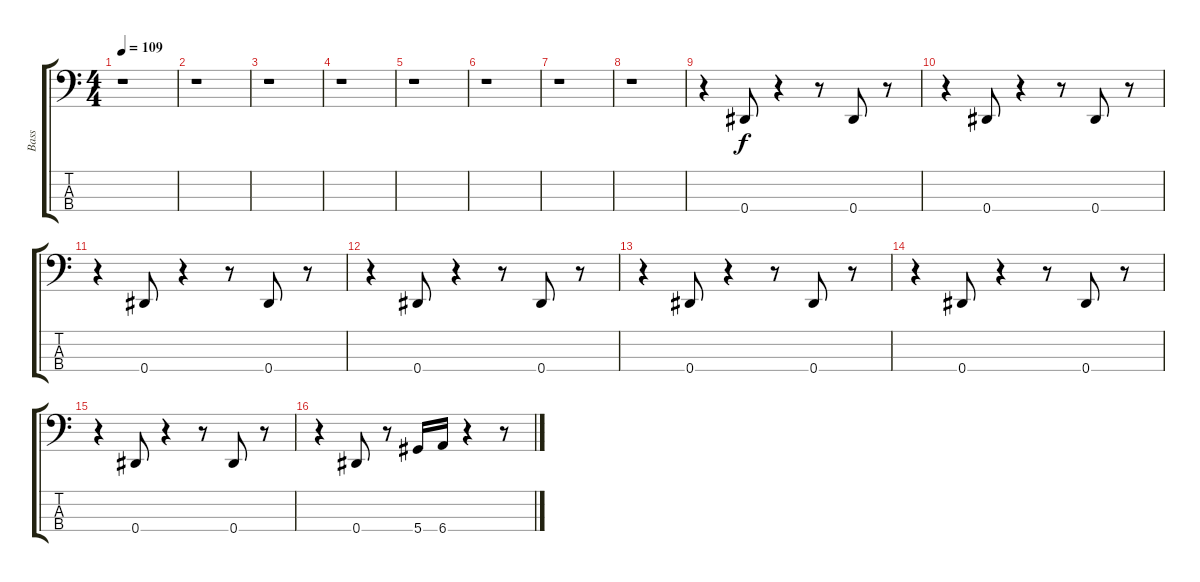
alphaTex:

\track ("Bass" "Bass") {instrument electricbassfinger}
\staff {score tabs}
\tuning (Gb2 Db2 Ab1 Eb1) {hide}
\ts (4 4)
\tempo 109
\clef f4
\ks c
r.1{dy f instrument electricbassfinger} |
r.1 |
r.1 |
r.1 |
r.1 |
r.1 |
r.1 |
r.1 |
r.4 0.4.8 r.4 r.8 0.4.8 r.8 |
r.4 0.4.8 r.4 r.8 0.4.8 r.8 |
r.4 0.4.8 r.4 r.8 0.4.8 r.8 |
r.4 0.4.8 r.4 r.8 0.4.8 r.8 |
r.4 0.4.8 r.4 r.8 0.4.8 r.8 |
r.4 0.4.8 r.4 r.8 0.4.8 r.8 |
r.4 0.4.8 r.4 r.8 0.4.8 r.8 |
r.4 0.4.8 r.8 5.4.16 6.4.16 r.4 r.8
